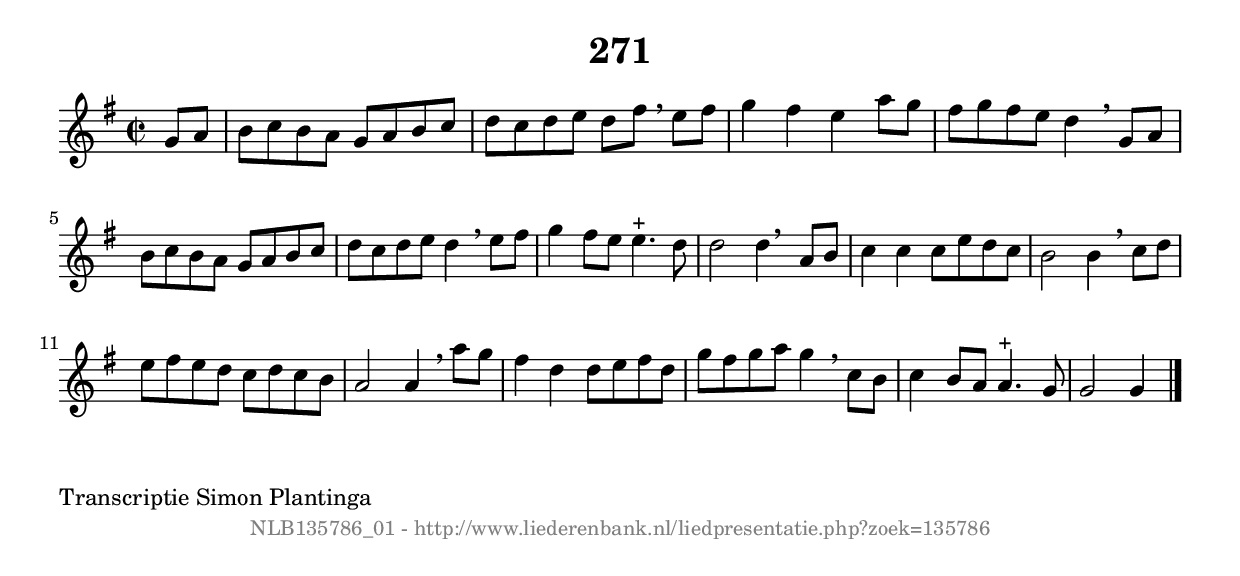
%
% produced by wce2krn 1.64 (7 June 2014)
%
\version"2.16"
#(append! paper-alist '(("long" . (cons (* 210 mm) (* 2000 mm)))))
#(set-default-paper-size "long")
sb = {\breathe}
mBreak = {\breathe }
bBreak = {\breathe }
x = {\once\override NoteHead #'style = #'cross }
gl=\glissando
itime={\override Staff.TimeSignature #'stencil = ##f }
ficta = {\once\set suggestAccidentals = ##t}
fine = {\once\override Score.RehearsalMark #'self-alignment-X = #1 \mark \markup {\italic{Fine}}}
dc = {\once\override Score.RehearsalMark #'self-alignment-X = #1 \mark \markup {\italic{D.C.}}}
dcf = {\once\override Score.RehearsalMark #'self-alignment-X = #1 \mark \markup {\italic{D.C. al Fine}}}
dcc = {\once\override Score.RehearsalMark #'self-alignment-X = #1 \mark \markup {\italic{D.C. al Coda}}}
ds = {\once\override Score.RehearsalMark #'self-alignment-X = #1 \mark \markup {\italic{D.S.}}}
dsf = {\once\override Score.RehearsalMark #'self-alignment-X = #1 \mark \markup {\italic{D.S. al Fine}}}
dsc = {\once\override Score.RehearsalMark #'self-alignment-X = #1 \mark \markup {\italic{D.S. al Coda}}}
pv = {\set Score.repeatCommands = #'((volta "1"))}
sv = {\set Score.repeatCommands = #'((volta "2"))}
tv = {\set Score.repeatCommands = #'((volta "3"))}
qv = {\set Score.repeatCommands = #'((volta "4"))}
xv = {\set Score.repeatCommands = #'((volta #f))}
\header{ tagline = ""
title = "271"
}
\score {{
\key g \major
\relative g'
{
\set melismaBusyProperties = #'()
\partial 32*8
\time 2/2
\tempo 4=120
\override Score.MetronomeMark #'transparent = ##t
\override Score.RehearsalMark #'break-visibility = #(vector #t #t #f)
g8 a8 | b8 c8 b8 a8 g8 a8 b8 c8 | d8 c8 d8 e8 d8 fis8 \sb e8 fis8 | g4 fis4 e4 a8 g8 | fis8 g8 fis8 e8 d4 \mBreak
g,8 a8 | b8 c8 b8 a8 g8 a8 b8 c8 | d8 c8 d8 e8 d4 \sb e8 fis8 | g4 fis8 e8 e4.^"+" d8 | d2 d4 \bar ":|:" \bBreak
a8 b8 | c4 c4 c8 e8 d8 c8 | b2 b4 \sb c8 d8 | e8 fis8 e8 d8 c8 d8 c8 b8 | a2 a4 \mBreak
a'8 g8 | fis4 d4 d8 e8 fis8 d8 | g8 fis8 g8 a8 g4 \sb c,8 b8 | c4 b8 a8 a4.^"+" g8 | g2 g4 \bar "|."
 }}
 \midi { }
 \layout {
            indent = 0.0\cm
}
}
\markup { \wordwrap-string #" 
Transcriptie Simon Plantinga
"}
\markup { \vspace #0 } \markup { \with-color #grey \fill-line { \center-column { \smaller "NLB135786_01 - http://www.liederenbank.nl/liedpresentatie.php?zoek=135786" } } }
